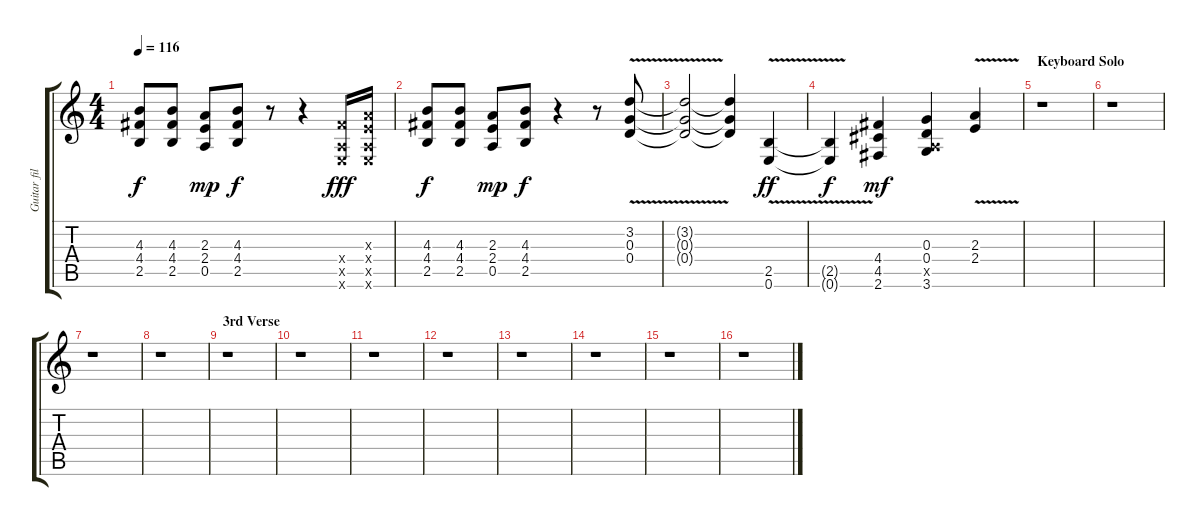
\track ("Guitar fills" "Guitar fil") {instrument overdrivenguitar}
\staff {score tabs}
\tuning (E4 B3 G3 D3 A2 E2) {hide}
\ts (4 4)
\tempo 116
\clef g2
\ks c
(4.3 4.4 2.5).8{dy f} (4.3 4.4 2.5).8 (2.3 2.4 0.5).8{dy mp} (4.3 4.4 2.5).8{dy f} r.8 r.4 (4.4{x} 0.5{x} 0.6{x}).16{dy fff} (2.3{x} 2.4{x} 0.5{x} 0.6{x}).16 |
(4.3 4.4 2.5).8{dy f} (4.3 4.4 2.5).8 (2.3 2.4 0.5).8{dy mp} (4.3 4.4 2.5).8{dy f} r.4 r.8 (3.2 0.3{v} 0.4{v}).8 |
(3.2{t} 0.3{t} 0.4{t}).2 (3.2{t} 0.3{t} 0.4{t}).4 (2.5{v} 0.6{v}).4{dy ff} |
(2.5{t} 0.6{t}).4{dy f} (4.4 4.5 2.6).4{dy mf} (0.3 0.4 0.5{x} 3.6).4 (2.3{v} 2.4{v}).4 |
\section ("" "Keyboard Solo")
r.1 |
r.1 |
r.1 |
r.1 |
\section ("" "3rd Verse")
r.1 |
r.1 |
r.1 |
r.1 |
r.1 |
r.1 |
r.1 |
r.1
